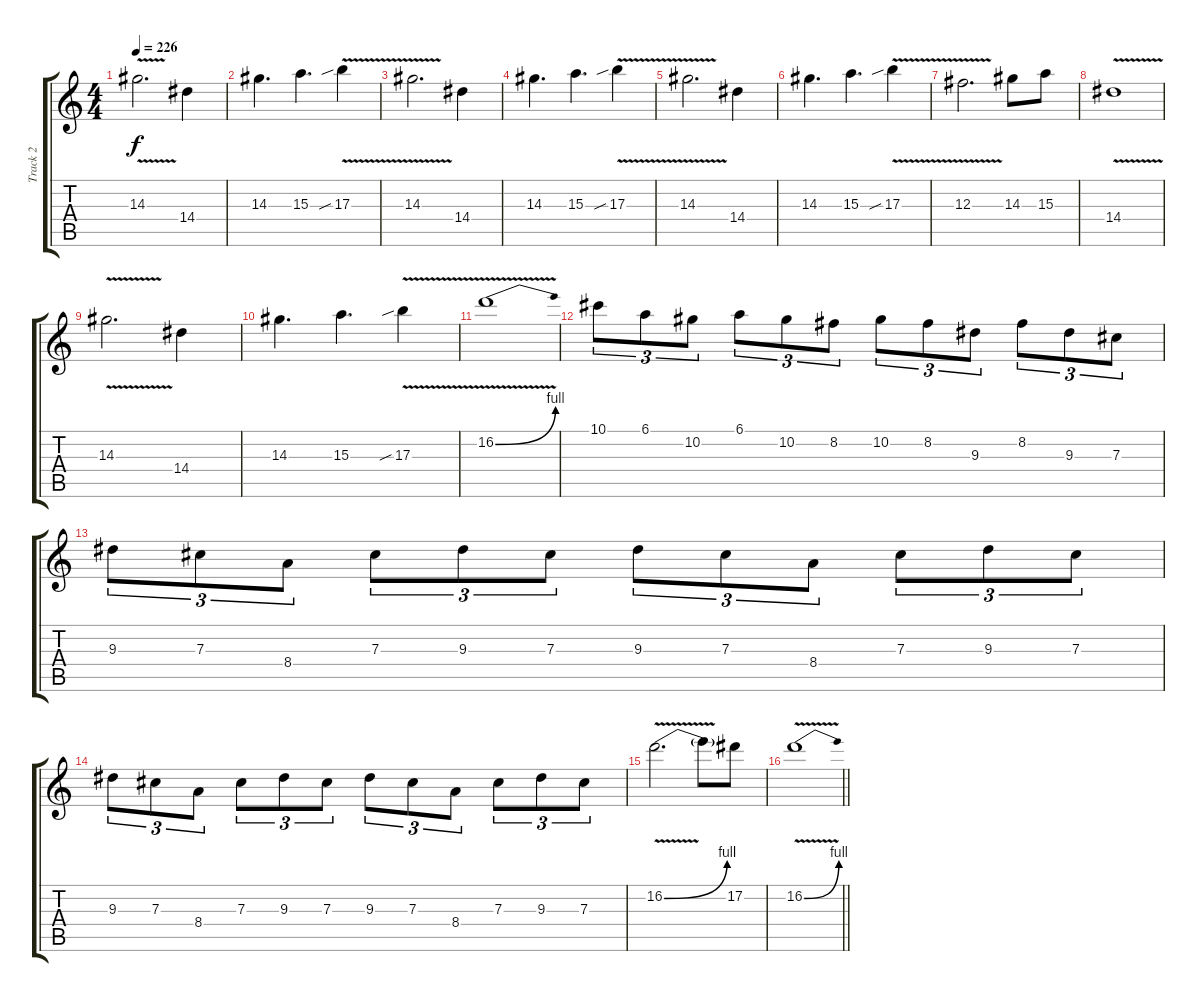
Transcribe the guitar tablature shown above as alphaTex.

\track ("Track 2" "Track 2") {instrument acousticguitarsteel}
\staff {score tabs}
\tuning (Eb4 Bb3 Gb3 Db3 Ab2 Db2) {hide}
\ts (4 4)
\section ("" "")
\tempo 226
\clef g2
\ks c
14.3{v}.2{d dy f volume 8 instrument distortionguitar} 14.4.4 |
14.3.4{d} 15.3.4{d} 17.3{v sib}.4 |
14.3{v}.2{d} 14.4.4 |
14.3.4{d} 15.3.4{d} 17.3{v sib}.4 |
14.3{v}.2{d} 14.4.4 |
14.3.4{d} 15.3.4{d} 17.3{v sib}.4 |
12.3{v}.2{d} 14.3.8 15.3.8 |
14.4{v}.1 |
14.3{v}.2{d} 14.4.4 |
14.3.4{d} 15.3.4{d} 17.3{v sib}.4 |
16.2{be (bend 0 0 60 4) v}.1 |
10.1.8{tu (3 2)} 6.1.8{tu (3 2)} 10.2.8{tu (3 2)} 6.1.8{tu (3 2)} 10.2.8{tu (3 2)} 8.2.8{tu (3 2)} 10.2.8{tu (3 2)} 8.2.8{tu (3 2)} 9.3.8{tu (3 2)} 8.2.8{tu (3 2)} 9.3.8{tu (3 2)} 7.3.8{tu (3 2)} |
9.3.8{tu (3 2)} 7.3.8{tu (3 2)} 8.4.8{tu (3 2)} 7.3.8{tu (3 2)} 9.3.8{tu (3 2)} 7.3.8{tu (3 2)} 9.3.8{tu (3 2)} 7.3.8{tu (3 2)} 8.4.8{tu (3 2)} 7.3.8{tu (3 2)} 9.3.8{tu (3 2)} 7.3.8{tu (3 2)} |
9.3.8{tu (3 2)} 7.3.8{tu (3 2)} 8.4.8{tu (3 2)} 7.3.8{tu (3 2)} 9.3.8{tu (3 2)} 7.3.8{tu (3 2)} 9.3.8{tu (3 2)} 7.3.8{tu (3 2)} 8.4.8{tu (3 2)} 7.3.8{tu (3 2)} 9.3.8{tu (3 2)} 7.3.8{tu (3 2)} |
16.2{be (bend 0 0 60 4) v}.2{d} 16.2{t}.8 17.2.8 |
\barLineRight lightlight
16.2{be (bend 0 0 60 4) v}.1
